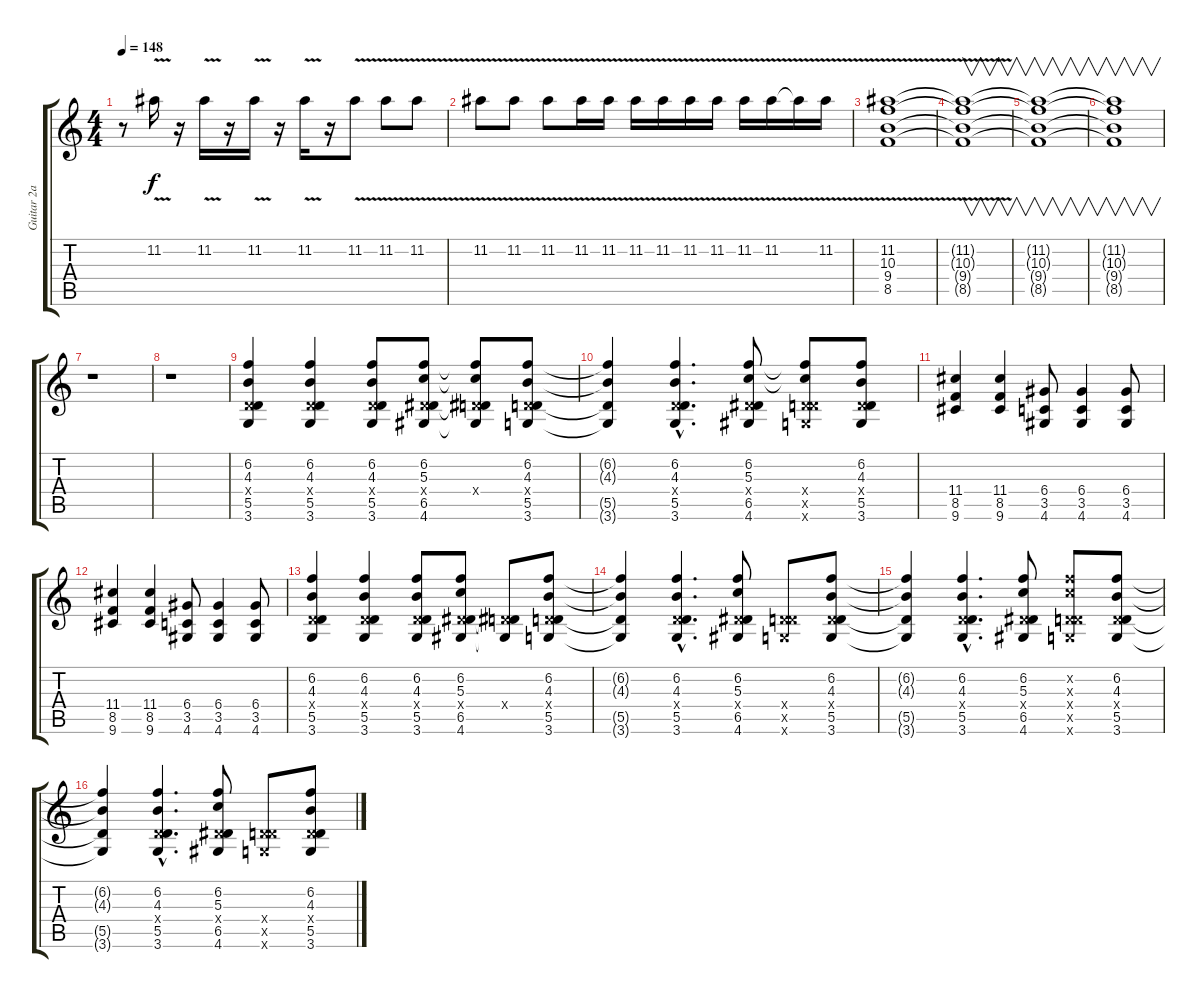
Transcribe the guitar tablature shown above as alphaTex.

\track ("Guitar 2a" "Guitar 2a") {instrument electricguitarjazz}
\staff {score tabs}
\tuning (E4 B3 G3 D3 A2 E2) {hide}
\ts (4 4)
\tempo 148
\clef g2
\ks c
r.8{dy f balance 8 instrument overdrivenguitar} 11.2{v}.16 r.16 11.2{v}.16 r.16 11.2{v}.16 r.16 11.2{v}.16 r.16 11.2{v}.8 11.2{v}.8 11.2{v}.8 |
11.2{v}.8 11.2{v}.8 11.2{v}.8 11.2{v}.16 11.2{v}.16 11.2{v}.16 11.2{v}.16 11.2{v}.16 11.2{v}.16 11.2{v}.16 11.2{v}.16 11.2{v t}.16 11.2{v}.16 |
(11.2{v} 10.3{v} 9.4{v} 8.5{v}).1 |
(11.2{t} 10.3{t} 9.4{t} 8.5{t}).1{v} |
(11.2{t} 10.3{t} 9.4{t} 8.5{t}).1{v} |
(11.2{t} 10.3{t} 9.4{t} 8.5{t}).1{v} |
r.1 |
r.1 |
(6.2 4.3 0.4{x} 5.5 3.6).4{volume 13 balance 8 instrument electricguitarclean} (6.2 4.3 0.4{x} 5.5 3.6).4 (6.2 4.3 0.4{x} 5.5 3.6).8 (6.2 5.3 0.4{x} 6.5 4.6).8 (6.2{t} 5.3{t} 0.4{x} 6.5{t} 4.6{t}).8 (6.2 4.3 0.4{x} 5.5 3.6).8 |
(6.2{t} 4.3{t} 5.5{t} 3.6{t}).4 (6.2{hac} 4.3{hac} 0.4{hac x} 5.5{hac} 3.6{hac}).4{d} (6.2 5.3 0.4{x} 6.5 4.6).8 (6.2{t} 5.3{t} 0.4{x} 5.5{x} 3.6{x}).8 (6.2 4.3 0.4{x} 5.5 3.6).8 |
(11.4 8.5 9.6).4 (11.4 8.5 9.6).4 (6.4 3.5 4.6).8 (6.4 3.5 4.6).4 (6.4 3.5 4.6).8 |
(11.4 8.5 9.6).4 (11.4 8.5 9.6).4 (6.4 3.5 4.6).8 (6.4 3.5 4.6).4 (6.4 3.5 4.6).8 |
(6.2 4.3 0.4{x} 5.5 3.6).4 (6.2 4.3 0.4{x} 5.5 3.6).4 (6.2 4.3 0.4{x} 5.5 3.6).8 (6.2 5.3 0.4{x} 6.5 4.6).8 (0.4{x} 6.5{t} 4.6{t}).8 (6.2 4.3 0.4{x} 5.5 3.6).8 |
(6.2{t} 4.3{t} 5.5{t} 3.6{t}).4 (6.2{hac} 4.3{hac} 0.4{hac x} 5.5{hac} 3.6{hac}).4{d} (6.2 5.3 0.4{x} 6.5 4.6).8 (0.4{x} 5.5{x} 3.6{x}).8 (6.2 4.3 0.4{x} 5.5 3.6).8 |
(6.2{t} 4.3{t} 5.5{t} 3.6{t}).4 (6.2{hac} 4.3{hac} 0.4{hac x} 5.5{hac} 3.6{hac}).4{d} (6.2 5.3 0.4{x} 6.5 4.6).8 (6.2{x} 5.3{x} 0.4{x} 5.5{x} 3.6{x}).8 (6.2 4.3 0.4{x} 5.5 3.6).8 |
(6.2{t} 4.3{t} 5.5{t} 3.6{t}).4 (6.2{hac} 4.3{hac} 0.4{hac x} 5.5{hac} 3.6{hac}).4{d} (6.2 5.3 0.4{x} 6.5 4.6).8 (0.4{x} 5.5{x} 3.6{x}).8 (6.2 4.3 0.4{x} 5.5 3.6).8
